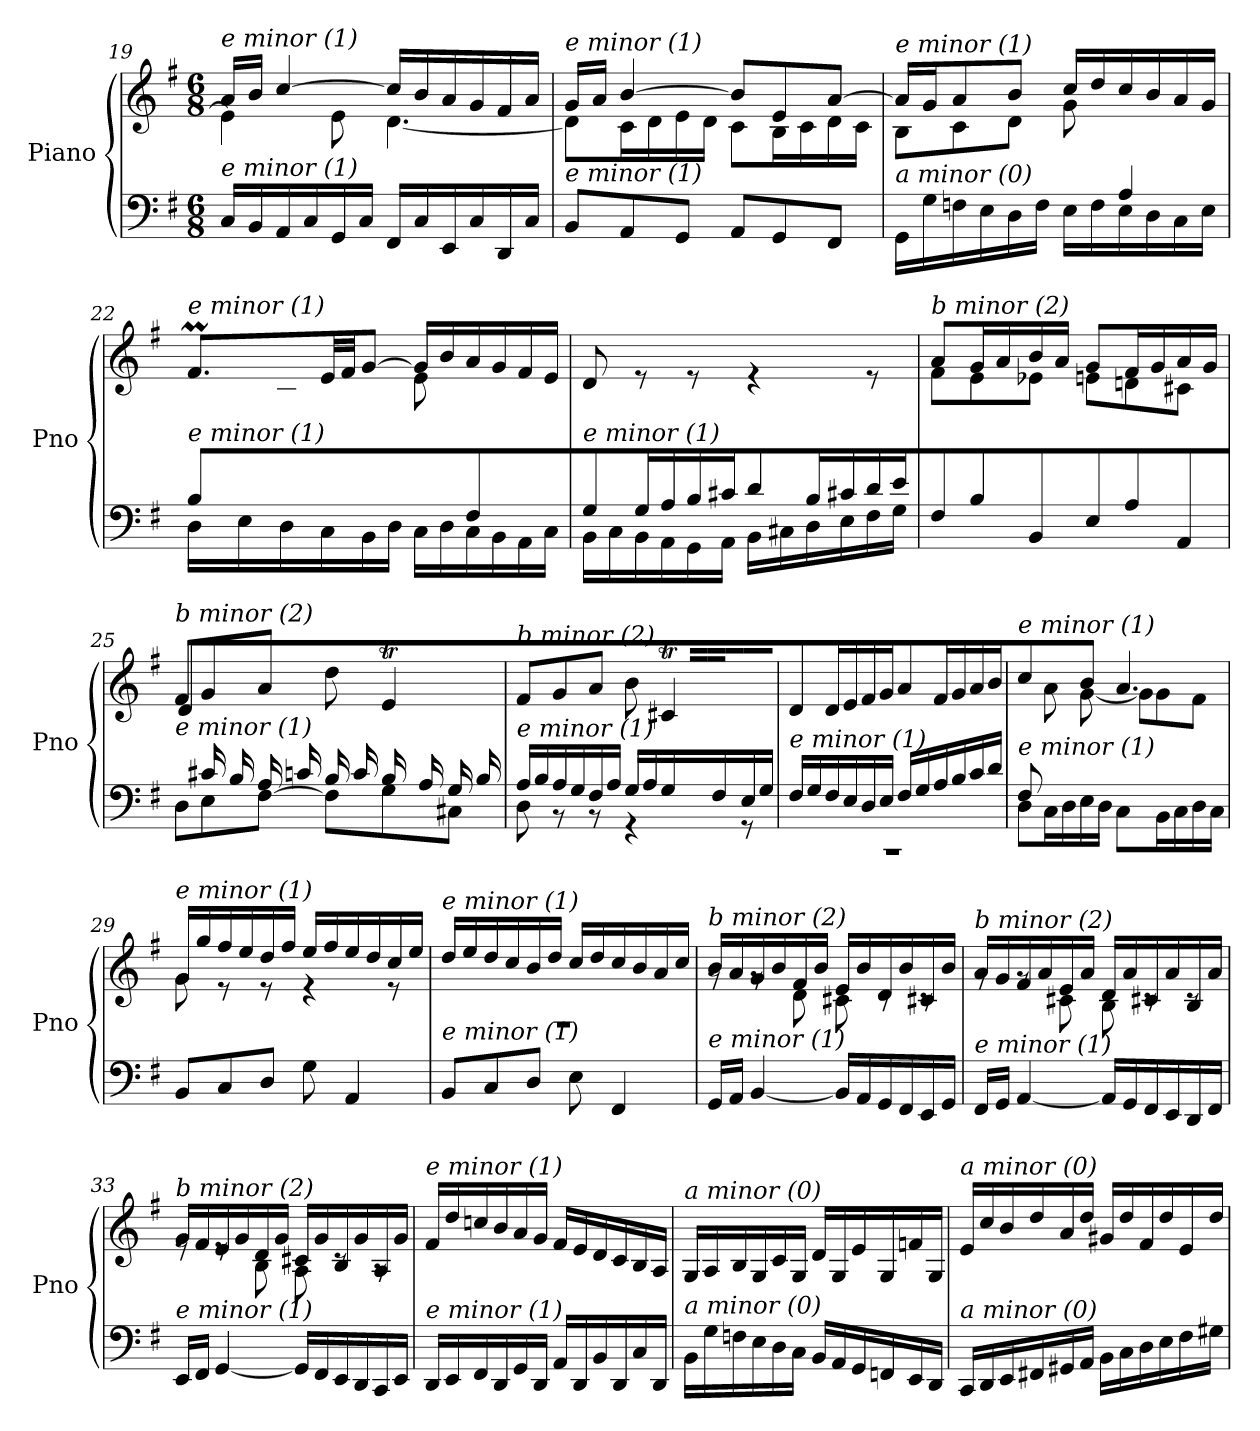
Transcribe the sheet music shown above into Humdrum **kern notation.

**kern	**kern
*part1	*part1
*staff2	*staff1
*I"Piano	*
*I'Pno	*
*clefF4	*clefG2
*k[f#]	*k[f#]
*M6/8	*M6/8
=19	=19
*	*^
!	!LO:TX:i:t=e minor (1)	!
!LO:TX:i:t=e minor (1)	!	!
16C/LL	16a/LL	4e\]
16BB/	16b/JJ	.
16AA/	[4cc/	.
16C/	.	.
16GG/	.	8e\
16C/JJ	.	.
16FF#/LL	16cc/LL]	[4.d\
16C/	16b/	.
16EE/	16a/	.
16C/	16g/	.
16DD/	16f#/	.
16C/JJ	16a/JJ	.
=20	=20	=20
!	!LO:TX:i:t=e minor (1)	!
!LO:TX:i:t=e minor (1)	!	!
8BB/L	16g/LL	8d\L]
.	16a/JJ	.
8AA/	[4b/	16c\L
.	.	16d\
8GG/J	.	16e\
.	.	16d\JJ
8AA/L	8b/L]	8c\L
8GG/	8e/	16B\L
.	.	16c\
8FF#/J	[8a/J	16d\
.	.	16c\JJ
=21	=21	=21
*^	*	*
!	!	!LO:TX:i:t=e minor (1)	!
!LO:TX:i:t=a minor (0)	!	!	!
2ryy	16GG\LL	16a/LL]	8B\L
.	16G\	16g/J	.
.	16Fn\	8a/	8c\
.	16E\	.	.
.	16D\	8b/J	8d\J
.	16F\JJ	.	.
.	16E\LL	16cc/LL	8g\
.	16F\	16dd/	.
4A/	16E\	16cc/	4ryy
.	16D\	16b/	.
.	16C\	16a/	.
.	16E\JJ	16g/JJ	.
!!LO:PB:g=z
=22	=22	=22	=22
*	*^	*	*^
!	!	!	!LO:TX:i:t=e minor (1)	!	!
!LO:TX:i:t=e minor (1)	!	!	!	!	!
8B/L	8.ryy	16D\LL	8.f#m/L	8ryy	32g!yy
.	.	.	.	.	32f#!yy
.	.	16E\	.	.	32g!yy
.	.	.	.	.	32f#!yy
4.ryy	.	16D\	.	8c\	32g!yy
.	.	.	.	.	32f#!yy
.	2ryy	16C\	32e/LL	.	2ryy
.	.	.	32f#/JJ	.	.
.	.	16BB\	[8g/J	8d\J	.
.	.	16D\JJ	.	.	.
.	.	16C\LL	16g/LL]	8e\	.
.	.	16D\	16b/	.	.
4F#/	.	16C\	16a/	4ryy	.
.	.	16BB\	16g/	.	.
.	.	16AA\	16f#/	.	.
.	16ryy	16C\JJ	16e/JJ	.	16ryy
=23	=23	=23	=23	=23	=23
!	!	!	!LO:TX:i:t=e minor (1)	!	!
!LO:TX:i:t=e minor (1)	!	!	!	!	!
*	*v	*v	*	*	*
*	*	*v	*v	*v
8G/L	16BB\LL	8d/
.	16C\	.
16G/L	16BB\	8re
16A/	16AA\	.
16B/	16GG\	8re
16c#X/JJ	16AA\JJ	.
8d/L	16BB\LL	4re
.	16C#X\	.
16B/L	16D\	.
16c#X/	16E\	.
16d/	16F#\	8re
16e/JJ	16G\JJ	.
=24	=24	=24
*	*	*^
!	!	!LO:TX:i:t=b minor (2)	!
!LO:TX:i:t=e minor (1)	!	!	!
*v	*v	*	*
8F#\L	8a/L	8f#\L
8B\	16g/L	8e\
.	16a/	.
8BB\J	16b/	8e-Xi\J
.	16a/JJ	.
8E\L	8g/L	8e\L
8A\	16f#/L	8dn\
.	16g/	.
8AA\J	16a/	8c#X\J
.	16g/JJ	.
=25	=25	=25
*^	*	*^
*	*^	*	*	*
!	!	!	!LO:TX:i:t=b minor (2)	!	!
!LO:TX:i:t=e minor (1)	!	!	!	!	!
2ryy	8ryy	8D\L	8f#/L	2ryy	8d\L
.	16c#X/L	8E\	8g/	.	2ryy
.	16B/	.	.	.	.
.	16A/	[8F#\J	8a/J	.	.
.	16cn/JJ	.	.	.	.
.	16B/LL	8F#\L]	8dd\	.	.
.	16c/	.	.	.	.
4ryy	16B/	8G\	4eT/	32f#!yy	.
.	.	.	.	32e!yy	.
.	16A/	.	.	32f#!yy	.
.	.	.	.	[16.e!yy	.
.	16G/	8C#X\J	.	.	8ryy
.	16B/JJ	.	.	16e!yy]	.
*	*	*	*	*v	*v
!!LO:LB:g=z
=26	=26	=26	=26	=26
!	!	!	!LO:TX:i:t=b minor (2)	!
!LO:TX:i:t=e minor (1)	!	!	!	!
2ryy	16A/LL	8D\	8f#/L	2ryy
.	16B/	.	.	.
.	16A/	8r	8g/	.
.	16G/	.	.	.
.	16F#/	8r	8a/J	.
.	16A/JJ	.	.	.
.	16G/LL	4r	8b\	.
.	16A/	.	.	.
4ryy	16G/	.	4c#Xt/	32d!yy
.	.	.	.	32c#!yy
.	16F#/	.	.	32d!yy
.	.	.	.	[16.c#!yy
.	16E/	8r	.	.
.	16G/JJ	.	.	16c#!yy]
*	*v	*v	*	*
=27	=27	=27	=27
!	!	!LO:TX:i:t=b minor (2)	!
!LO:TX:i:t=e minor (1)	!	!	!
*	*	*v	*v
2.rCC	16F#/LL	8d/L
.	16G/	.
.	16F#/	16d/L
.	16E/	16e/
.	16D/	16f#/
.	16E/JJ	16g/JJ
.	16F#/LL	8a/L
.	16G/	.
.	16A/	16f#/L
.	16B/	16g/
.	16c/	16a/
.	16d/JJ	16b/JJ
=28	=28	=28
*	*	*^
!	!	!LO:TX:i:t=e minor (1)	!
!LO:TX:i:t=e minor (1)	!	!	!
8F#/L	8D\L	4cc/	8ryy
2ryy	16C\L	.	8a\
.	16D\	.	.
.	16E\	8b/	[8g\J
.	16D\JJ	.	.
.	8C\L	4.a/	8g\L]
.	16BB\L	.	8g\
.	16C\	.	.
8ryy	16D\	.	8f#\J
.	16C\JJ	.	.
=29	=29	=29	=29
!	!	!LO:TX:i:t=e minor (1)	!
!LO:TX:i:t=e minor (1)	!	!	!
*v	*v	*	*
8BB/L	16g/LL	8g\
.	16gg/	.
8C/	16ff#/	8r
.	16ee/	.
8D/J	16dd/	8r
.	16ff#/JJ	.
8G\	16ee/LL	4r
.	16ff#/	.
4AA/	16ee/	.
.	16dd/	.
.	16cc/	8r
.	16ee/JJ	.
!!LO:LB:g=z	!!
=30	=30	=30
!	!LO:TX:i:t=e minor (1)	!
!LO:TX:i:t=e minor (1)	!	!
8BB/L	2.rF	16dd/LL
.	.	16ee/
8C/	.	16dd/
.	.	16cc/
8D/J	.	16b/
.	.	16dd/JJ
8E\	.	16cc/LL
.	.	16dd/
4FF#/	.	16cc/
.	.	16b/
.	.	16a/
.	.	16cc/JJ
=31	=31	=31
!	!LO:TX:i:t=b minor (2)	!
!LO:TX:i:t=e minor (1)	!	!
16GG/LL	16b/LL	8rg
16AA/JJ	16a/	.
[4BB/	16g/	8rg
.	16b/	.
.	16f#/	8d\
.	16b/JJ	.
16BB/LL]	16e/LL	8c#X\
16AA/	16b/	.
16GG/	16d/	8rc
16FF#/	16b/	.
16EE/	16c#X/	8rc
16GG/JJ	16b/JJ	.
=32	=32	=32
!	!LO:TX:i:t=b minor (2)	!
!LO:TX:i:t=e minor (1)	!	!
16FF#/LL	16a/LL	8rg
16GG/JJ	16g/	.
[4AA/	16f#/	8rg
.	16a/	.
.	16e/	8c#X\
.	16a/JJ	.
16AA/LL]	16d/LL	8B\
16GG/	16a/	.
16FF#/	16c#X/	8rc
16EE/	16a/	.
16DD/	16B/	8rc
16FF#/JJ	16a/JJ	.
=33	=33	=33
!	!LO:TX:i:t=b minor (2)	!
!LO:TX:i:t=e minor (1)	!	!
16EE/LL	16g/LL	8re
16FF#/JJ	16f#/	.
[4GG/	16e/	8re
.	16g/	.
.	16d/	8B\
.	16g/JJ	.
16GG/LL]	16c#X/LL	8A\
16FF#/	16g/	.
16EE/	16B/	8rc
16DD/	16g/	.
16CC/	16A/	8rA
16EE/JJ	16g/JJ	.
*	*v	*v
!!LO:LB:g=z
=34	=34
!	!LO:TX:i:t=e minor (1)
!LO:TX:i:t=e minor (1)	!
16DD/LL	16f#/LL
16EE/	16dd/
16FF#/	16ccn/
16DD/	16b/
16GG/	16a/
16DD/JJ	16g/JJ
16AA/LL	16f#/LL
16DD/	16e/
16BB/	16d/
16DD/	16c/
16C/	16B/
16DD/JJ	16A/JJ
=35	=35
!	!LO:TX:i:t=a minor (0)
!LO:TX:i:t=a minor (0)	!
16BB\LL	16G/LL
16G\	16A/
16Fn\	16B/
16E\	16G/
16D\	16c/
16C\JJ	16G/JJ
16BB/LL	16d/LL
16AA/	16G/
16GG/	16e/
16FFn/	16G/
16EE/	16fn/
16DD/JJ	16G/JJ
=36	=36
!	!LO:TX:i:t=a minor (0)
!LO:TX:i:t=a minor (0)	!
16CC/LL	16e/LL
16DD/	16cc/
16EE/	16b/
16FF#X/	16dd/
16GG#X/	16a/
16AA/JJ	16dd/JJ
16BB\LL	16g#X/LL
16C\	16dd/
16D\	16f#/
16E\	16dd/
16F#\	16e/
16G#X\JJ	16dd/JJ
=	=
*-	*-
